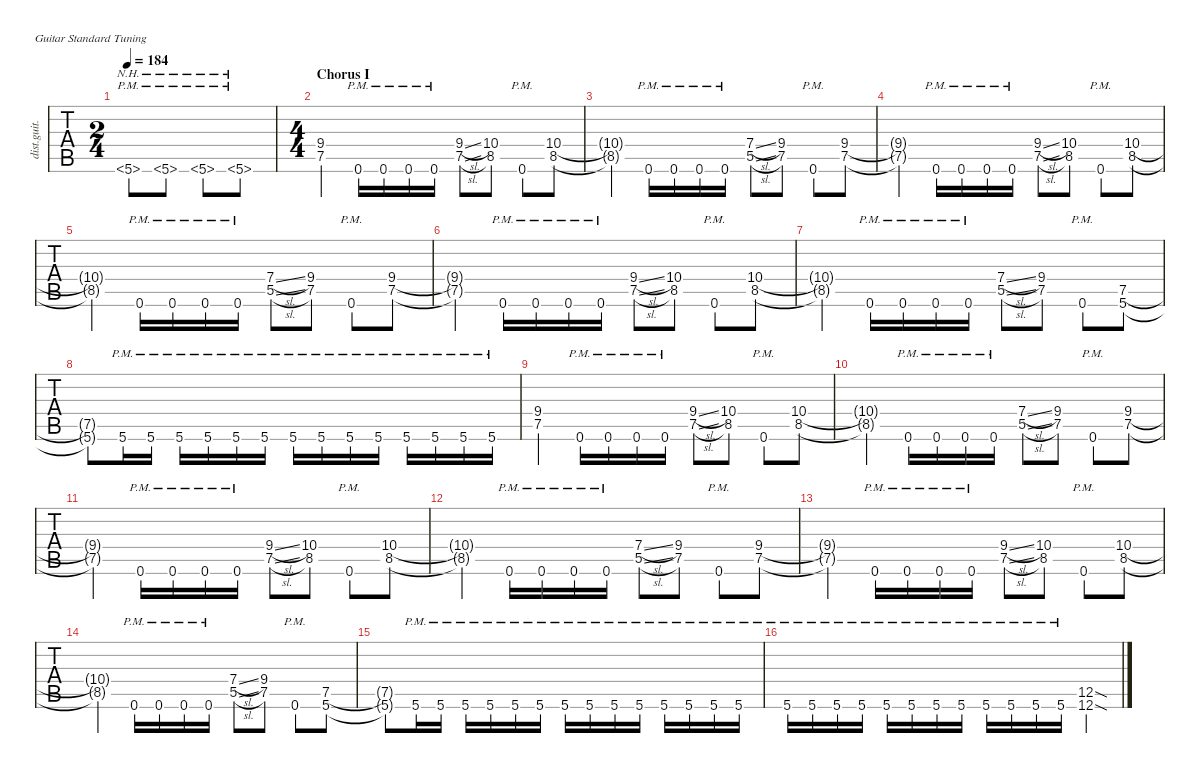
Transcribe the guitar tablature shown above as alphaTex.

\defaultSystemsLayout 4
\hideDynamics
\bracketExtendMode nobrackets
\otherSystemsTrackNameOrientation horizontal
\track ("Rhythm Guitar (James)" "dist.guit.") {defaultSystemsLayout 4 multiBarRest instrument distortionguitar}
\staff {tabs}
\tuning (E4 B3 G3 D3 A2 E2)
\ts (2 4)
\beaming (8 2 2 2 2)
\tempo 184
\clef g2
\ks c
5.6{nh pm}.8{dy mf} 5.6{nh pm}.8 5.6{nh pm}.8 5.6{nh pm}.8 |
\ts (4 4)
\beaming (8 2 2 2 2)
\section ("" "Chorus I")
(7.5 9.4).4 0.6{pm}.16 0.6{pm}.16 0.6{pm}.16 0.6{pm}.16 (7.5{sl} 9.4{sl}).8 (8.5 10.4).8 0.6{pm}.8 (8.5 10.4).8 |
(10.4{t} 8.5{t}).4 0.6{pm}.16 0.6{pm}.16 0.6{pm}.16 0.6{pm}.16 (5.5{sl} 7.4{sl}).8 (7.5 9.4).8 0.6{pm}.8 (7.5 9.4).8 |
(7.5{t} 9.4{t}).4 0.6{pm}.16 0.6{pm}.16 0.6{pm}.16 0.6{pm}.16 (7.5{sl} 9.4{sl}).8 (8.5 10.4).8 0.6{pm}.8 (8.5 10.4).8 |
(10.4{t} 8.5{t}).4 0.6{pm}.16 0.6{pm}.16 0.6{pm}.16 0.6{pm}.16 (5.5{sl} 7.4{sl}).8 (7.5 9.4).8 0.6{pm}.8 (7.5 9.4).8 |
(7.5{t} 9.4{t}).4 0.6{pm}.16 0.6{pm}.16 0.6{pm}.16 0.6{pm}.16 (7.5{sl} 9.4{sl}).8 (8.5 10.4).8 0.6{pm}.8 (8.5 10.4).8 |
(10.4{t} 8.5{t}).4 0.6{pm}.16 0.6{pm}.16 0.6{pm}.16 0.6{pm}.16 (5.5{sl} 7.4{sl}).8 (7.5 9.4).8 0.6{pm}.8 (7.5 5.6).8 |
(5.6{t} 7.5{t}).8 5.6{pm}.16 5.6{pm}.16 5.6{pm}.16 5.6{pm}.16 5.6{pm}.16 5.6{pm}.16 5.6{pm}.16 5.6{pm}.16 5.6{pm}.16 5.6{pm}.16 5.6{pm}.16 5.6{pm}.16 5.6{pm}.16 5.6{pm}.16 |
(7.5 9.4).4 0.6{pm}.16 0.6{pm}.16 0.6{pm}.16 0.6{pm}.16 (7.5{sl} 9.4{sl}).8 (8.5 10.4).8 0.6{pm}.8 (8.5 10.4).8 |
(10.4{t} 8.5{t}).4 0.6{pm}.16 0.6{pm}.16 0.6{pm}.16 0.6{pm}.16 (5.5{sl} 7.4{sl}).8 (7.5 9.4).8 0.6{pm}.8 (7.5 9.4).8 |
(7.5{t} 9.4{t}).4 0.6{pm}.16 0.6{pm}.16 0.6{pm}.16 0.6{pm}.16 (7.5{sl} 9.4{sl}).8 (8.5 10.4).8 0.6{pm}.8 (8.5 10.4).8 |
(10.4{t} 8.5{t}).4 0.6{pm}.16 0.6{pm}.16 0.6{pm}.16 0.6{pm}.16 (5.5{sl} 7.4{sl}).8 (7.5 9.4).8 0.6{pm}.8 (7.5 9.4).8 |
(7.5{t} 9.4{t}).4 0.6{pm}.16 0.6{pm}.16 0.6{pm}.16 0.6{pm}.16 (7.5{sl} 9.4{sl}).8 (8.5 10.4).8 0.6{pm}.8 (8.5 10.4).8 |
(10.4{t} 8.5{t}).4 0.6{pm}.16 0.6{pm}.16 0.6{pm}.16 0.6{pm}.16 (5.5{sl} 7.4{sl}).8 (7.5 9.4).8 0.6{pm}.8 (7.5 5.6).8 |
(5.6{t} 7.5{t}).8 5.6{pm}.16 5.6{pm}.16 5.6{pm}.16 5.6{pm}.16 5.6{pm}.16 5.6{pm}.16 5.6{pm}.16 5.6{pm}.16 5.6{pm}.16 5.6{pm}.16 5.6{pm}.16 5.6{pm}.16 5.6{pm}.16 5.6{pm}.16 |
5.6{pm}.16 5.6{pm}.16 5.6{pm}.16 5.6{pm}.16 5.6{pm}.16 5.6{pm}.16 5.6{pm}.16 5.6{pm}.16 5.6{pm}.16 5.6{pm}.16 5.6{pm}.16 5.6{pm}.16 (12.6{sod} 12.5{sod}).4
